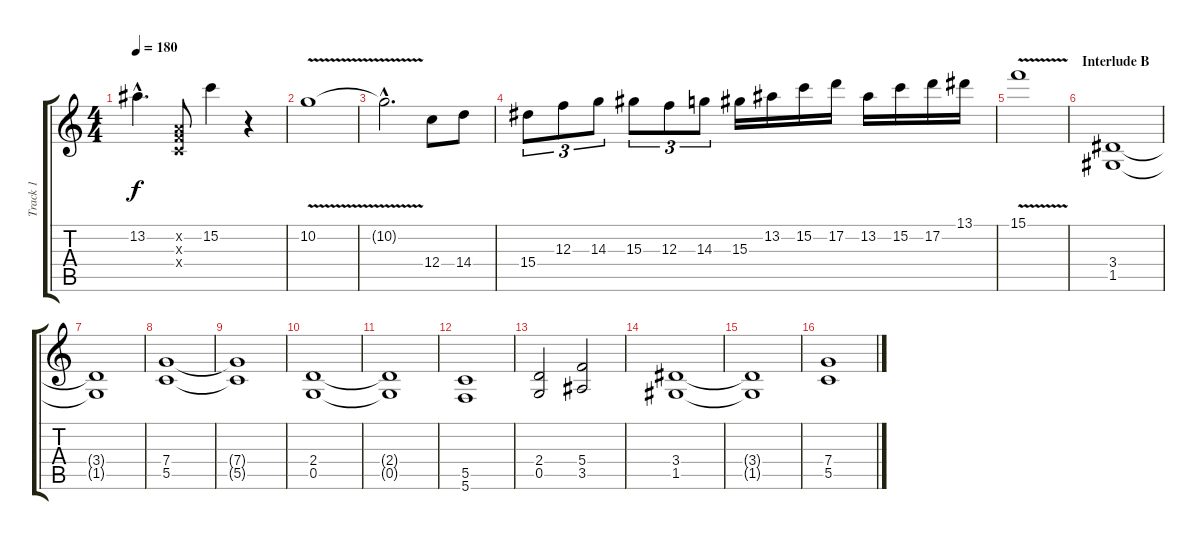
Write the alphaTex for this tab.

\track ("Track 1" "Track 1") {instrument distortionguitar}
\staff {score tabs}
\tuning (D4 A3 F3 C3 G2 C2) {hide}
\ts (4 4)
\tempo 180
\clef g2
\ks c
13.2{hac}.4{d dy f} (0.2{x} 0.3{x} 0.4{x}).8 15.2.4 r.4 |
10.2{v}.1 |
10.2{hac t}.2{d} 12.4.8 14.4.8 |
15.4.8{tu (3 2)} 12.3.8{tu (3 2)} 14.3.8{tu (3 2)} 15.3.8{tu (3 2)} 12.3.8{tu (3 2)} 14.3.8{tu (3 2)} 15.3.16 13.2.16 15.2.16 17.2.16 13.2.16 15.2.16 17.2.16 13.1.16 |
15.1{v}.1 |
\section ("" "Interlude B")
(3.4 1.5).1{balance 4} |
(3.4{t} 1.5{t}).1 |
(7.4 5.5).1 |
(7.4{t} 5.5{t}).1 |
(2.4 0.5).1 |
(2.4{t} 0.5{t}).1 |
(5.5 5.6).1 |
(2.4 0.5).2 (5.4 3.5).2 |
(3.4 1.5).1{balance 4} |
(3.4{t} 1.5{t}).1 |
(7.4 5.5).1
